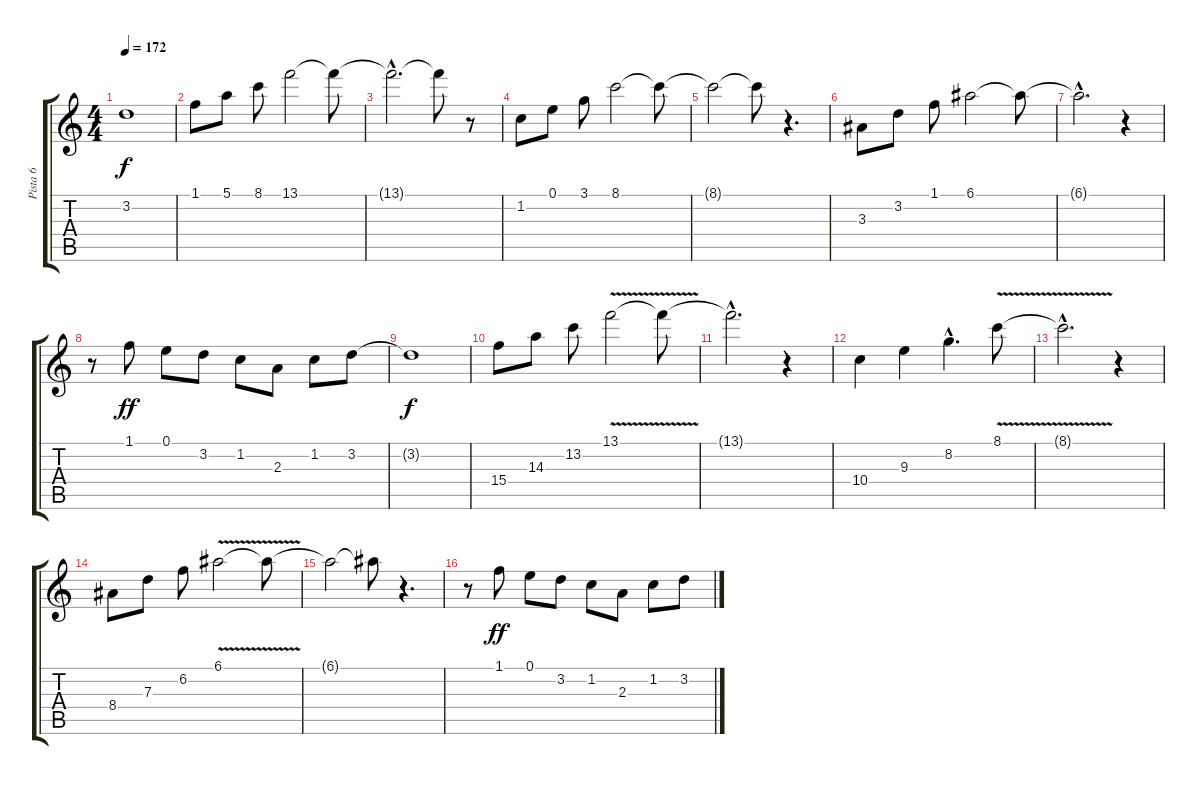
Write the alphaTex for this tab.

\track ("Pista 6" "Pista 6") {instrument acousticguitarsteel}
\staff {score tabs}
\tuning (E4 B3 G3 D3 A2 E2) {hide}
\ts (4 4)
\tempo 172
\clef g2
\ks c
3.2{t}.1{dy f} |
1.1.8 5.1.8 8.1.8 13.1.2 13.1{t}.8 |
13.1{hac t}.2{d} 13.1{t}.8 r.8 |
1.2.8 0.1.8 3.1.8 8.1.2 8.1{t}.8 |
8.1{t}.2 8.1{t}.8 r.4{d} |
3.3.8 3.2.8 1.1.8 6.1.2 6.1{t}.8 |
6.1{hac t}.2{d} r.4 |
r.8 1.1.8{dy ff} 0.1.8 3.2.8 1.2.8 2.3.8 1.2.8 3.2.8 |
3.2{t}.1{dy f} |
15.4.8 14.3.8 13.2.8 13.1{v}.2 13.1{t}.8 |
13.1{hac t}.2{d} r.4 |
10.4.4 9.3.4 8.2{hac}.4{d} 8.1{v}.8 |
8.1{hac t}.2{d} r.4 |
8.4.8 7.3.8 6.2.8 6.1{v}.2 6.1{t}.8 |
6.1{t}.2 6.1{t}.8 r.4{d} |
r.8 1.1.8{dy ff} 0.1.8 3.2.8 1.2.8 2.3.8 1.2.8 3.2.8
